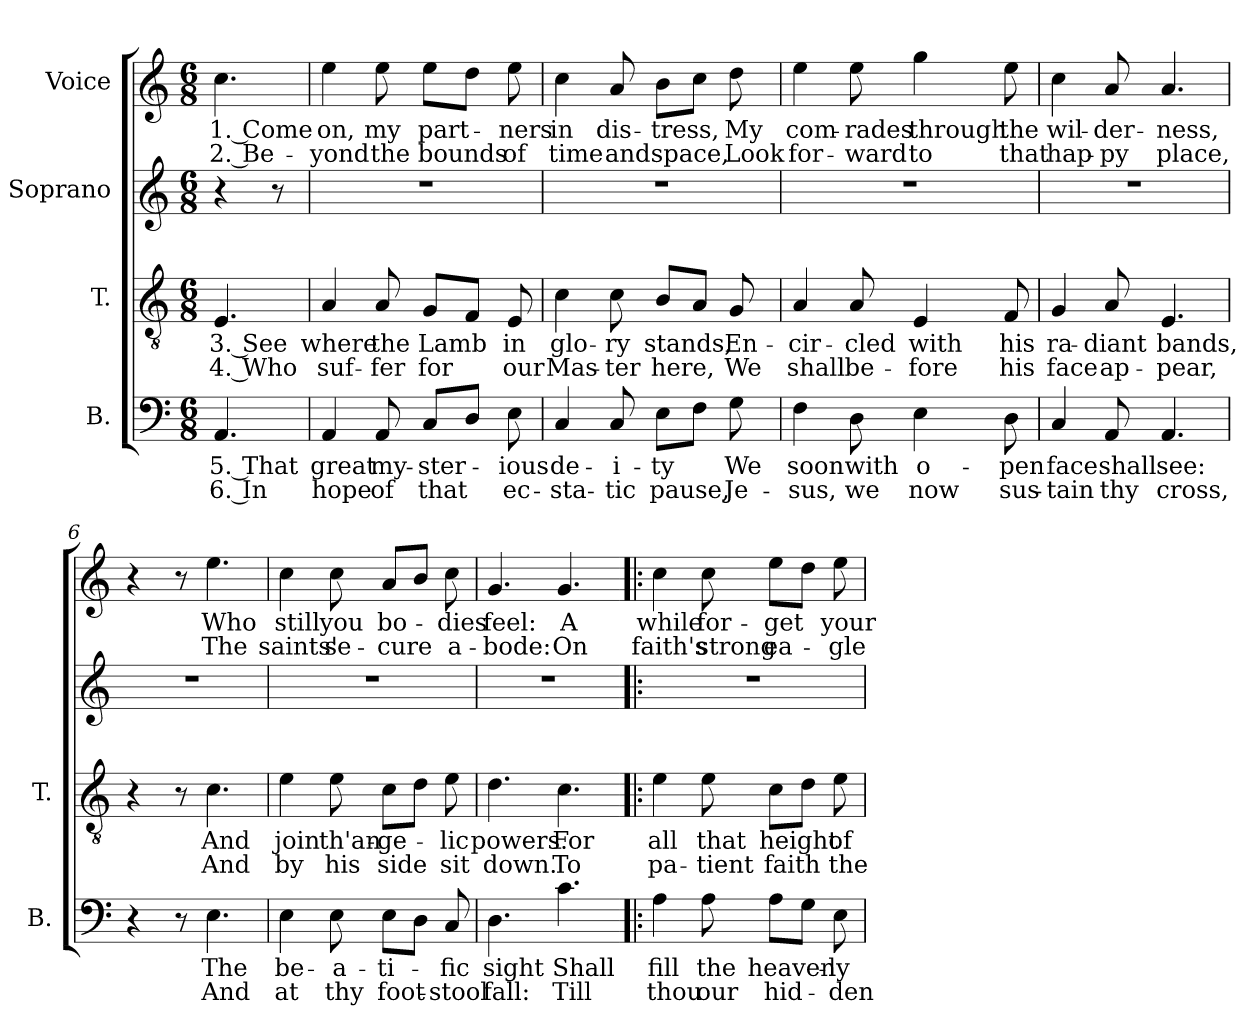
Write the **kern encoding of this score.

**kern	**text	**text	**kern	**text	**text	**kern	**kern	**text	**text
*part4	*part4	*part4	*part3	*part3	*part3	*part2	*part1	*part1	*part1
*staff4	*staff4	*staff4	*staff3	*staff3	*staff3	*staff2	*staff1	*staff1	*staff1
*I"B.	*	*	*I"T.	*	*	*I"Soprano	*I"Voice	*	*
*I'B.	*	*	*I'T.	*	*	*	*	*	*
*clefF4	*	*	*clefGv2	*	*	*clefG2	*clefG2	*	*
*k[]	*	*	*k[]	*	*	*k[]	*k[]	*	*
*M6/8	*	*	*M6/8	*	*	*M6/8	*M6/8	*	*
*MM90	*	*	*MM90	*	*	*MM90	*MM90	*	*
=1	=1	=1	=1	=1	=1	=1	=1	=1	=1
!	!LO:LY:b	!LO:LY:b	!	!LO:LY:b	!LO:LY:b	!	!	!LO:LY:b	!LO:LY:b
4.AA!/	5. That	6. In	4.E!/	3. See	4. Who	4r	4.cc!\	1. Come	2. Be-
.	.	.	.	.	.	8r	.	.	.
=2	=2	=2	=2	=2	=2	=2	=2	=2	=2
!	!LO:LY:b	!LO:LY:b	!	!LO:LY:b	!LO:LY:b	!	!	!LO:LY:b	!LO:LY:b
4AA!/	great	hope	4A!/	where	suf-	2.r	4ee!\	on,	-yond
!	!LO:LY:b	!LO:LY:b	!	!LO:LY:b	!LO:LY:b	!	!	!LO:LY:b	!LO:LY:b
8AA!/	my-	of	8A!/	the	-fer	.	8ee!\	my	the
!	!LO:LY:b	!LO:LY:b	!	!LO:LY:b	!LO:LY:b	!	!	!LO:LY:b	!LO:LY:b
8C!/L	-ster-	that	8G!/L	Lamb	for	.	8ee!\L	part-	bounds
8D!/J	.	.	8F!/J	.	.	.	8dd!\J	.	.
!	!LO:LY:b	!LO:LY:b	!	!LO:LY:b	!LO:LY:b	!	!	!LO:LY:b	!LO:LY:b
8E!\	-ious	ec-	8E!/	in	our	.	8ee!\	-ners	of
=3	=3	=3	=3	=3	=3	=3	=3	=3	=3
!	!LO:LY:b	!LO:LY:b	!	!LO:LY:b	!LO:LY:b	!	!	!LO:LY:b	!LO:LY:b
4C!/	de-	-sta-	4c!\	glo-	Mas-	2.r	4cc!\	in	time
!	!LO:LY:b	!LO:LY:b	!	!LO:LY:b	!LO:LY:b	!	!	!LO:LY:b	!LO:LY:b
8C!/	-i-	-tic	8c!\	-ry	-ter	.	8a!/	dis-	and
!	!LO:LY:b	!LO:LY:b	!	!LO:LY:b	!LO:LY:b	!	!	!LO:LY:b	!LO:LY:b
8E!\L	-ty	pause,	8B!/L	stands,	here,	.	8b!\L	-tress,	space,
8F!\J	.	.	8A!/J	.	.	.	8cc!\J	.	.
!	!LO:LY:b	!LO:LY:b	!	!LO:LY:b	!LO:LY:b	!	!	!LO:LY:b	!LO:LY:b
8G!\	We	Je-	8G!/	En-	We	.	8dd!\	My	Look
=4	=4	=4	=4	=4	=4	=4	=4	=4	=4
!	!LO:LY:b	!LO:LY:b	!	!LO:LY:b	!LO:LY:b	!	!	!LO:LY:b	!LO:LY:b
4F!\	soon	-sus,	4A!/	-cir-	shall	2.r	4ee!\	com-	for-
!	!LO:LY:b	!LO:LY:b	!	!LO:LY:b	!LO:LY:b	!	!	!LO:LY:b	!LO:LY:b
8D!\	with	we	8A!/	-cled	be-	.	8ee!\	-rades	-ward
!	!LO:LY:b	!LO:LY:b	!	!LO:LY:b	!LO:LY:b	!	!	!LO:LY:b	!LO:LY:b
4E!\	o-	now	4E!/	with	-fore	.	4gg!\	through	to
!	!LO:LY:b	!LO:LY:b	!	!LO:LY:b	!LO:LY:b	!	!	!LO:LY:b	!LO:LY:b
8D!\	-pen	sus-	8F!/	his	his	.	8ee!\	the	that
=5	=5	=5	=5	=5	=5	=5	=5	=5	=5
!	!LO:LY:b	!LO:LY:b	!	!LO:LY:b	!LO:LY:b	!	!	!LO:LY:b	!LO:LY:b
4C!/	face	-tain	4G!/	ra-	face	2.r	4cc!\	wil-	hap-
!	!LO:LY:b	!LO:LY:b	!	!LO:LY:b	!LO:LY:b	!	!	!LO:LY:b	!LO:LY:b
8AA!/	shall	thy	8A!/	-diant	ap-	.	8a!/	-der-	-py
!	!LO:LY:b	!LO:LY:b	!	!LO:LY:b	!LO:LY:b	!	!	!LO:LY:b	!LO:LY:b
4.AA!/	see:	cross,	4.E!/	bands,	-pear,	.	4.a!/	-ness,	place,
=6	=6	=6	=6	=6	=6	=6	=6	=6	=6
4r	.	.	4r	.	.	2.r	4r	.	.
8r	.	.	8r	.	.	.	8r	.	.
!	!LO:LY:b	!LO:LY:b	!	!LO:LY:b	!LO:LY:b	!	!	!LO:LY:b	!LO:LY:b
4.E!\	The	And	4.c!\	And	And	.	4.ee!\	Who	The
=7	=7	=7	=7	=7	=7	=7	=7	=7	=7
!	!LO:LY:b	!LO:LY:b	!	!LO:LY:b	!LO:LY:b	!	!	!LO:LY:b	!LO:LY:b
4E!\	be-	at	4e!\	join	by	2.r	4cc!\	still	saints'
!	!LO:LY:b	!LO:LY:b	!	!LO:LY:b	!LO:LY:b	!	!	!LO:LY:b	!LO:LY:b
8E!\	-a-	thy	8e!\	th'an-	his	.	8cc!\	you	se-
!	!LO:LY:b	!LO:LY:b	!	!LO:LY:b	!LO:LY:b	!	!	!LO:LY:b	!LO:LY:b
8E!\L	-ti-	foot-	8c!\L	-ge-	side	.	8a!/L	bo-	-cure
8D!\J	.	.	8d!\J	.	.	.	8b!/J	.	.
!	!LO:LY:b	!LO:LY:b	!	!LO:LY:b	!LO:LY:b	!	!	!LO:LY:b	!LO:LY:b
8C!/	-fic	-stool	8e!\	-lic	sit	.	8cc!\	-dies	a-
=8	=8	=8	=8	=8	=8	=8	=8	=8	=8
!	!LO:LY:b	!LO:LY:b	!	!LO:LY:b	!LO:LY:b	!	!	!LO:LY:b	!LO:LY:b
4.D!\	sight	fall:	4.d!\	powers.	down.	2.r	4.g!/	feel:	-bode:
!	!LO:LY:b	!LO:LY:b	!	!LO:LY:b	!LO:LY:b	!	!	!LO:LY:b	!LO:LY:b
4.c!\	Shall	Till	4.c!\	For	To	.	4.g!/	A	On
=9!|:	=9!|:	=9!|:	=9!|:	=9!|:	=9!|:	=9!|:	=9!|:	=9!|:	=9!|:
!	!LO:LY:b	!LO:LY:b	!	!LO:LY:b	!LO:LY:b	!	!	!LO:LY:b	!LO:LY:b
4A!\	fill	thou	4e!\	all	pa-	2.r	4cc!\	while	faith's
!	!LO:LY:b	!LO:LY:b	!	!LO:LY:b	!LO:LY:b	!	!	!LO:LY:b	!LO:LY:b
8A!\	the	our	8e!\	that	-tient	.	8cc!\	for-	strong
!	!LO:LY:b	!LO:LY:b	!	!LO:LY:b	!LO:LY:b	!	!	!LO:LY:b	!LO:LY:b
8A!\L	heaven-	hid-	8c!\L	height	faith	.	8ee!\L	-get	ea-
8G!\J	.	.	8d!\J	.	.	.	8dd!\J	.	.
!	!LO:LY:b	!LO:LY:b	!	!LO:LY:b	!LO:LY:b	!	!	!LO:LY:b	!LO:LY:b
8E!\	-ly	-den	8e!\	of	the	.	8ee!\	your	-gle
=	=	=	=	=	=	=	=	=	=
*-	*-	*-	*-	*-	*-	*-	*-	*-	*-
